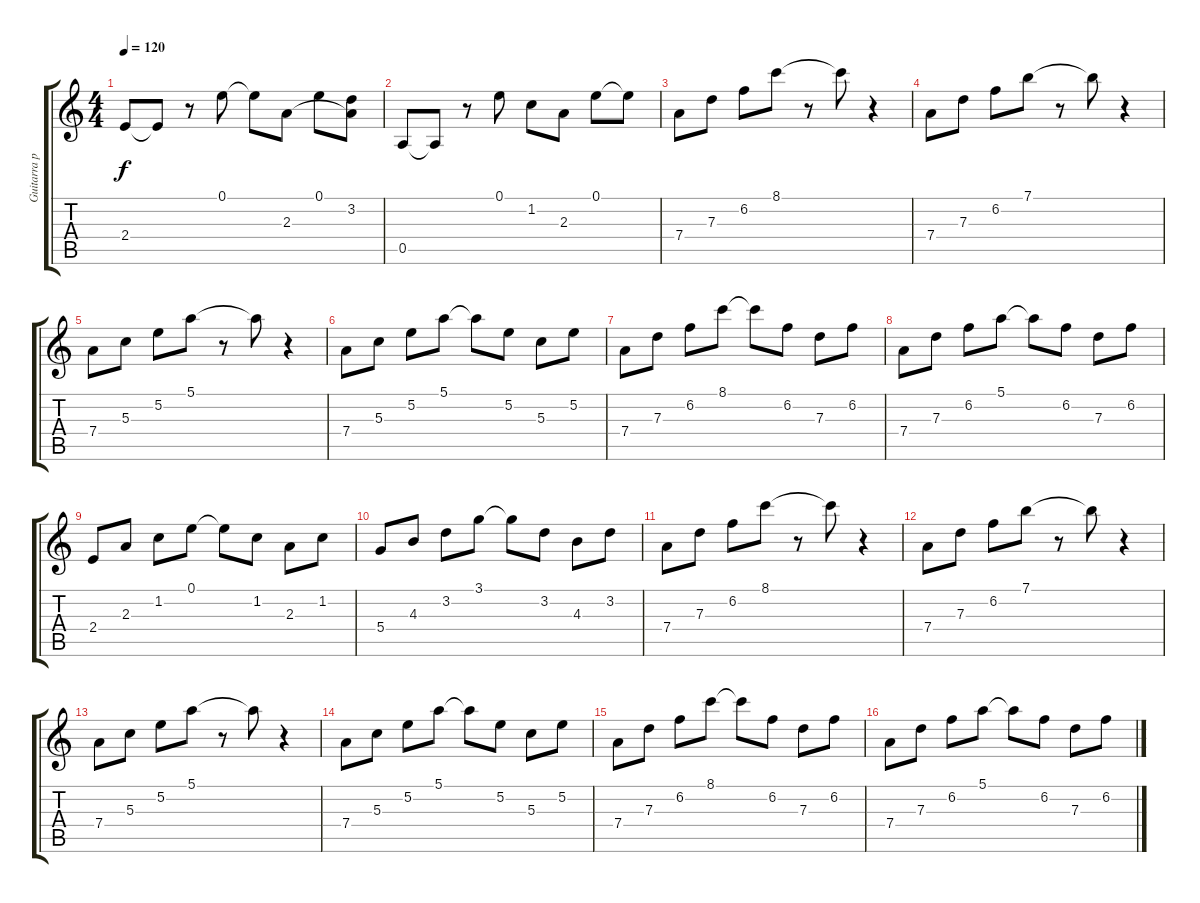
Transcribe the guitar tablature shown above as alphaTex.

\track ("Guitarra primera" "Guitarra p") {instrument acousticguitarnylon}
\staff {score tabs}
\tuning (E4 B3 G3 D3 A2 E2) {hide}
\ts (4 4)
\tempo 120
\clef g2
\ks c
2.4.8{dy f} 2.4{t}.8 r.8 0.1.8 0.1{t}.8 2.3.8 0.1.8 (3.2 2.3{t}).8 |
0.5.8 0.5{t}.8 r.8 0.1.8 1.2.8 2.3.8 0.1.8 0.1{t}.8 |
7.4.8 7.3.8 6.2.8 8.1.8 r.8 8.1{t}.8 r.4 |
7.4.8 7.3.8 6.2.8 7.1.8 r.8 7.1{t}.8 r.4 |
7.4.8 5.3.8 5.2.8 5.1.8 r.8 5.1{t}.8 r.4 |
7.4.8 5.3.8 5.2.8 5.1.8 5.1{t}.8 5.2.8 5.3.8 5.2.8 |
7.4.8 7.3.8 6.2.8 8.1.8 8.1{t}.8 6.2.8 7.3.8 6.2.8 |
7.4.8 7.3.8 6.2.8 5.1.8 5.1{t}.8 6.2.8 7.3.8 6.2.8 |
2.4.8 2.3.8 1.2.8 0.1.8 0.1{t}.8 1.2.8 2.3.8 1.2.8 |
5.4.8 4.3.8 3.2.8 3.1.8 3.1{t}.8 3.2.8 4.3.8 3.2.8 |
7.4.8 7.3.8 6.2.8 8.1.8 r.8 8.1{t}.8 r.4 |
7.4.8 7.3.8 6.2.8 7.1.8 r.8 7.1{t}.8 r.4 |
7.4.8 5.3.8 5.2.8 5.1.8 r.8 5.1{t}.8 r.4 |
7.4.8 5.3.8 5.2.8 5.1.8 5.1{t}.8 5.2.8 5.3.8 5.2.8 |
7.4.8 7.3.8 6.2.8 8.1.8 8.1{t}.8 6.2.8 7.3.8 6.2.8 |
7.4.8 7.3.8 6.2.8 5.1.8 5.1{t}.8 6.2.8 7.3.8 6.2.8
